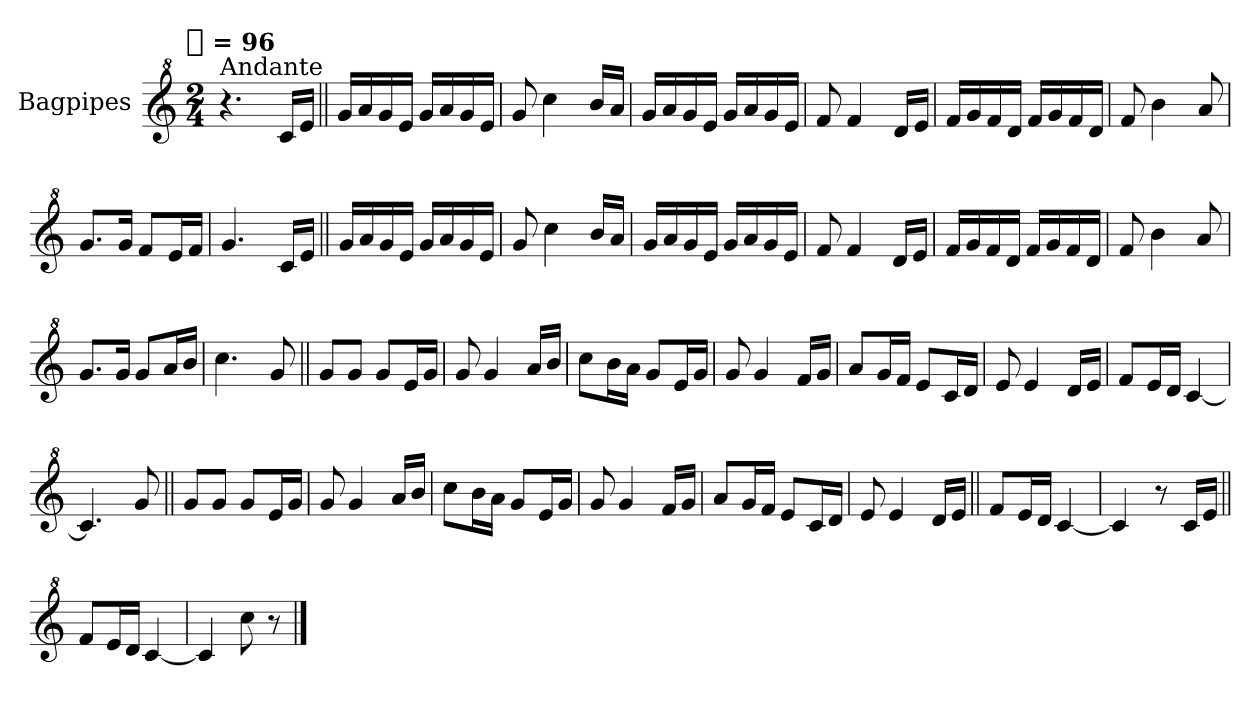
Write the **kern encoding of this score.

**kern
*part1
*staff1
*I"Bagpipes
*I'Bag
*clefG^2
*k[]
!!LO:TX:omd:t=[quarter] = 96
*M2/4
*MM96
=1
!LO:TX:a:t=Andante
4.r
16ccLL
16eeJJ
=||
16ggLL
16aa
16gg
16eeJJ
16ggLL
16aa
16gg
16eeJJ
=
8gg
4ccc
16bbLL
16aaJJ
=
16ggLL
16aa
16gg
16eeJJ
16ggLL
16aa
16gg
16eeJJ
=
8ff
4ff
16ddLL
16eeJJ
=
16ffLL
16gg
16ff
16ddJJ
16ffLL
16gg
16ff
16ddJJ
=
8ff
4bb
8aa
=
8.ggL
16ggJk
8ffL
16eeL
16ffJJ
=
4.gg
16ccLL
16eeJJ
=||
16ggLL
16aa
16gg
16eeJJ
16ggLL
16aa
16gg
16eeJJ
=
8gg
4ccc
16bbLL
16aaJJ
=
16ggLL
16aa
16gg
16eeJJ
16ggLL
16aa
16gg
16eeJJ
=
8ff
4ff
16ddLL
16eeJJ
=
16ffLL
16gg
16ff
16ddJJ
16ffLL
16gg
16ff
16ddJJ
=
8ff
4bb
8aa
=
8.ggL
16ggJk
8ggL
16aaL
16bbJJ
=
4.ccc
8gg
=||
8ggL
8ggJ
8ggL
16eeL
16ggJJ
=
8gg
4gg
16aaLL
16bbJJ
=
8cccL
16bbL
16aaJJ
8ggL
16eeL
16ggJJ
=
8gg
4gg
16ffLL
16ggJJ
=
8aaL
16ggL
16ffJJ
8eeL
16ccL
16ddJJ
=
8ee
4ee
16ddLL
16eeJJ
=
8ffL
16eeL
16ddJJ
[4cc
=
4.cc]
8gg
=||
8ggL
8ggJ
8ggL
16eeL
16ggJJ
=
8gg
4gg
16aaLL
16bbJJ
=
8cccL
16bbL
16aaJJ
8ggL
16eeL
16ggJJ
=
8gg
4gg
16ffLL
16ggJJ
=
8aaL
16ggL
16ffJJ
8eeL
16ccL
16ddJJ
=
8ee
4ee
16ddLL
16eeJJ
=||
8ffL
16eeL
16ddJJ
[4cc
=
4cc]
8r
16ccLL
16eeJJ
=||
8ffL
16eeL
16ddJJ
[4cc
=
4cc]
8ccc
8r
==
*-
